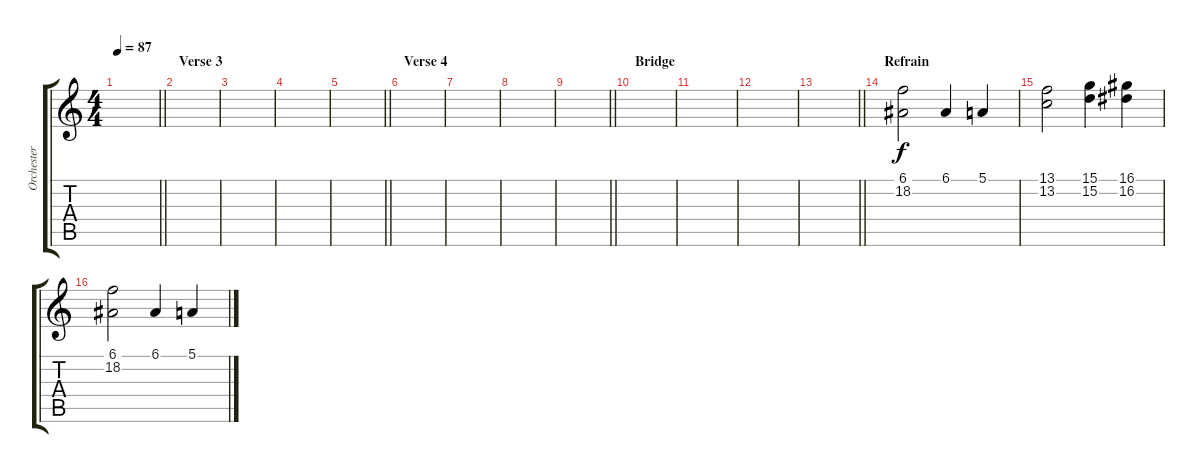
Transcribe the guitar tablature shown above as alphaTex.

\track ("Orchester" "Orchester") {instrument orchestrahit}
\staff {score tabs}
\tuning (E4 B3 G3 D3 A2 E2) {hide}
\ts (4 4)
\tempo 87
\clef g2
\barLineRight lightlight
\ks c
|
\section ("" "Verse 3")
|
|
|
\barLineRight lightlight
|
\section ("" "Verse 4")
|
|
|
\barLineRight lightlight
|
\section ("" "Bridge")
|
|
|
\barLineRight lightlight
|
\section ("" "Refrain")
(6.1 18.2).2{volume 16} 6.1.4 5.1.4 |
(13.1 13.2).2 (15.1 15.2).4 (16.1 16.2).4 |
(6.1 18.2).2{volume 16} 6.1.4 5.1.4
